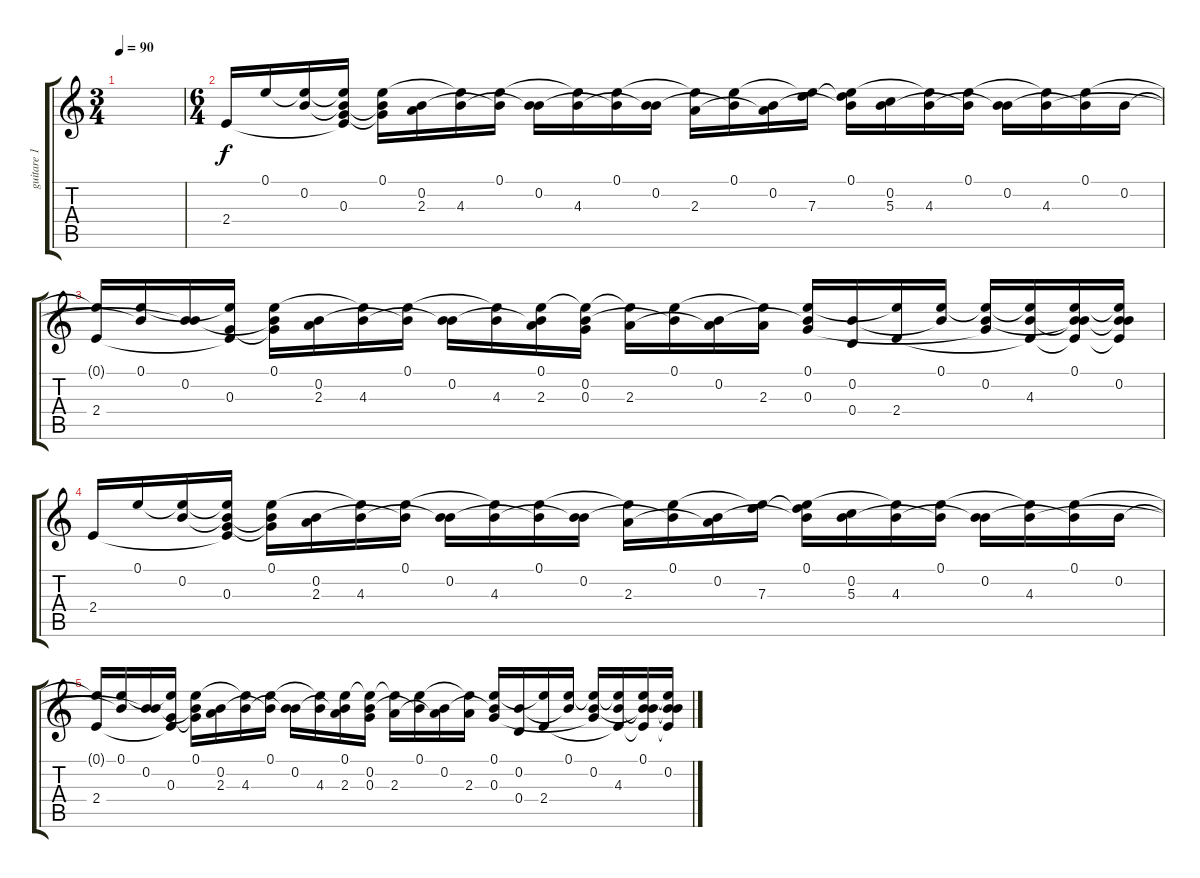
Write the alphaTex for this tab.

\track ("guitare 1" "guitare 1") {instrument acousticguitarnylon}
\staff {score tabs}
\tuning (E4 B3 G3 D3 A2 E2) {hide}
\ts (3 4)
\tempo 90
\clef g2
\ks c
|
\ts (6 4)
2.4.16 0.1.16 (0.1{t} 0.2).16 (0.1{t} 0.2{t} 0.3 2.4{t}).16 (0.1 0.2{t} 0.3{t}).16 (0.2 2.3).16 (0.1{t} 4.3).16 (0.1 0.2{t}).16 (0.2 4.3{t}).16 (0.1{t} 4.3).16 (0.1 0.2{t}).16 (0.2 4.3{t}).16 (0.1{t} 2.3).16 (0.1 0.2{t}).16 (0.2 2.3{t}).16 (0.1{t} 7.3).16 (0.1 0.2{t} 7.3{t}).16 (0.2 5.3).16 (0.1{t} 4.3).16 (0.1 0.2{t}).16 (0.2 4.3{t}).16 (0.1{t} 4.3).16 (0.1 0.2{t}).16 0.2.16 |
(0.1{t} 2.4).16 (0.1 0.2{t}).16 (0.2 4.3{t}).16 (0.1{t} 0.3 2.4{t}).16 (0.1 0.2{t} 0.3{t}).16 (0.2 2.3).16 (0.1{t} 4.3).16 (0.1 0.2{t}).16 (0.2 4.3{t}).16 (0.1{t} 4.3).16 (0.1 0.2{t} 2.3).16 (0.1{t} 0.2 0.3).16 (0.1{t} 2.3).16 (0.1 0.2{t}).16 (0.2 2.3{t}).16 (0.1{t} 2.3).16 (0.1 0.2{t} 0.3).16 (0.2 0.4).16 (0.1{t} 2.4).16 (0.1 0.2{t}).16 (0.1{t} 0.2 0.3{t}).16 (0.1{t} 4.3 2.4{t}).16 (0.1 0.2{t} 4.3{t} 2.4{t}).16 (0.1{t} 0.2 4.3{t} 2.4{t}).16 |
2.4.16 0.1.16 (0.1{t} 0.2).16 (0.1{t} 0.2{t} 0.3 2.4{t}).16 (0.1 0.2{t} 0.3{t}).16 (0.2 2.3).16 (0.1{t} 4.3).16 (0.1 0.2{t}).16 (0.2 4.3{t}).16 (0.1{t} 4.3).16 (0.1 0.2{t}).16 (0.2 4.3{t}).16 (0.1{t} 2.3).16 (0.1 0.2{t}).16 (0.2 2.3{t}).16 (0.1{t} 7.3).16 (0.1 0.2{t} 7.3{t}).16 (0.2 5.3).16 (0.1{t} 4.3).16 (0.1 0.2{t}).16 (0.2 4.3{t}).16 (0.1{t} 4.3).16 (0.1 0.2{t}).16 0.2.16 |
(0.1{t} 2.4).16 (0.1 0.2{t}).16 (0.2 4.3{t}).16 (0.1{t} 0.3 2.4{t}).16 (0.1 0.2{t} 0.3{t}).16 (0.2 2.3).16 (0.1{t} 4.3).16 (0.1 0.2{t}).16 (0.2 4.3{t}).16 (0.1{t} 4.3).16 (0.1 0.2{t} 2.3).16 (0.1{t} 0.2 0.3).16 (0.1{t} 2.3).16 (0.1 0.2{t}).16 (0.2 2.3{t}).16 (0.1{t} 2.3).16 (0.1 0.2{t} 0.3).16 (0.2 0.4).16 (0.1{t} 2.4).16 (0.1 0.2{t}).16 (0.1{t} 0.2 0.3{t}).16 (0.1{t} 4.3 2.4{t}).16 (0.1 0.2{t} 4.3{t} 2.4{t}).16 (0.1{t} 0.2 4.3{t} 2.4{t}).16
